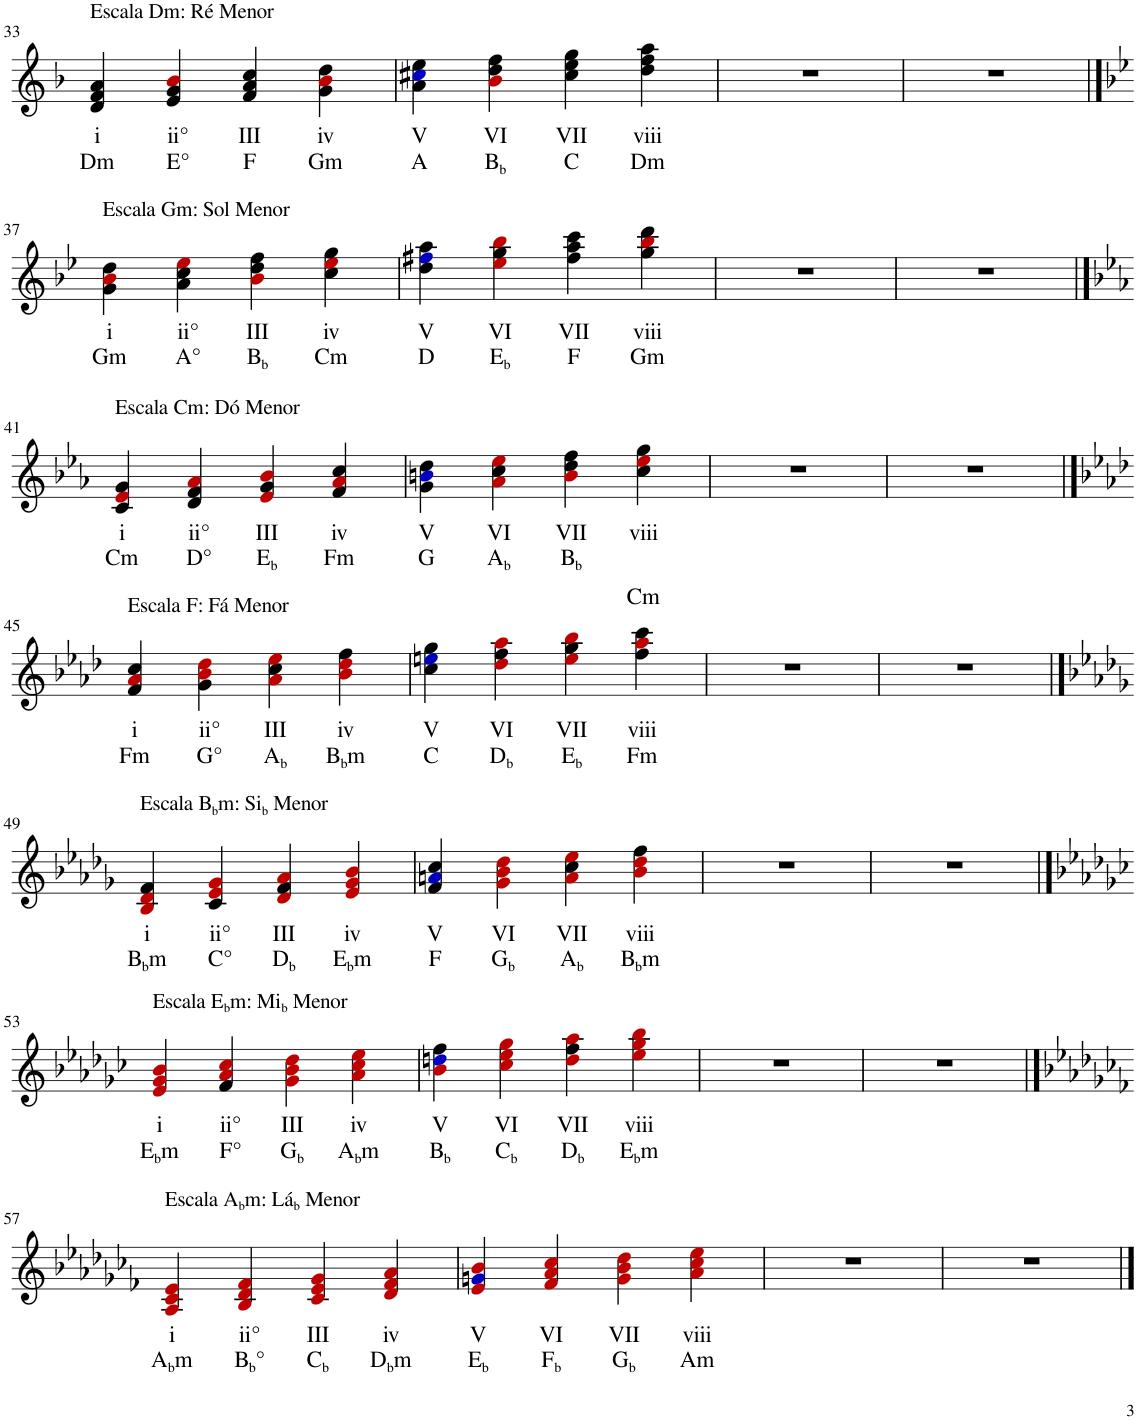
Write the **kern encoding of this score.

**kern	**text	**text
*part1	*part1	*part1
*staff1	*staff1	*staff1
*I"Piano	*	*
*I'Pno.	*	*
!!LO:PB:g=z
*clefG2	*	*
*k[b-]	*	*
*M4/4	*	*
=33	=33	=33
!LO:TX:a:t=Escala Dm&colon; Ré Menor	!	!
!	!LO:LY:b	!LO:LY:b
4d/ 4f/ 4a/	i	Dm
!	!LO:LY:b	!LO:LY:b
4e/ 4g/ 4b-i/	ii°	E°
!	!LO:LY:b	!LO:LY:b
4f/ 4a/ 4cc/	III	F
!	!LO:LY:b	!LO:LY:b
4g\ 4b-i\ 4dd\	iv	Gm
=34	=34	=34
!	!LO:LY:b	!LO:LY:b
4a\ 4cc#Xj\ 4ee\	V	A
!	!LO:LY:b	!LO:LY:b
4b-i\ 4dd\ 4ff\	VI	B b
!	!LO:LY:b	!LO:LY:b
4cc#\ 4ee\ 4gg\	VII	C
!	!LO:LY:b	!LO:LY:b
4dd\ 4ff\ 4aa\	viii	Dm
=35	=35	=35
1r	.	.
=36	=36	=36
1r	.	.
!!LO:LB:g=z
==37	==37	==37
*k[b-e-]	*	*
!LO:TX:a:t=Escala Gm&colon; Sol Menor	!	!
!	!LO:LY:b	!LO:LY:b
4g\ 4b-i\ 4dd\	i	Gm
!	!LO:LY:b	!LO:LY:b
4a\ 4cc\ 4ee-i\	ii°	A°
!	!LO:LY:b	!LO:LY:b
4b-i\ 4dd\ 4ff\	III	B b
!	!LO:LY:b	!LO:LY:b
4cc\ 4ee-i\ 4gg\	iv	Cm
=38	=38	=38
!	!LO:LY:b	!LO:LY:b
4dd\ 4ff#Xj\ 4aa\	V	D
!	!LO:LY:b	!LO:LY:b
4ee-i\ 4gg\ 4bb-i\	VI	E b
!	!LO:LY:b	!LO:LY:b
4ff#\ 4aa\ 4ccc\	VII	F
!	!LO:LY:b	!LO:LY:b
4gg\ 4bb-i\ 4ddd\	viii	Gm
=39	=39	=39
1r	.	.
=40	=40	=40
1r	.	.
!!LO:LB:g=z
==41	==41	==41
*k[b-e-a-]	*	*
!LO:TX:a:t=Escala Cm&colon; Dó Menor	!	!
!	!LO:LY:b	!LO:LY:b
4c/ 4e-i/ 4g/	i	Cm
!	!LO:LY:b	!LO:LY:b
4d/ 4f/ 4a-i/	ii°	D°
!	!LO:LY:b	!LO:LY:b
4e-i/ 4g/ 4b-i/	III	E b
!	!LO:LY:b	!LO:LY:b
4f/ 4a-i/ 4cc/	iv	Fm
=42	=42	=42
!	!LO:LY:b	!LO:LY:b
4g\ 4bnj\ 4dd\	V	G
!	!LO:LY:b	!LO:LY:b
4a-i\ 4cc\ 4ee-i\	VI	A b
!	!LO:LY:b	!LO:LY:b
4bi\ 4dd\ 4ff\	VII	B b
!	!LO:LY:b	!LO:LY:b
4cc\ 4ee-i\ 4gg\	viii	Cm
=43	=43	=43
1r	.	.
=44	=44	=44
1r	.	.
!!LO:LB:g=z
==45	==45	==45
*k[b-e-a-d-]	*	*
!LO:TX:a:t=Escala F&colon; Fá Menor	!	!
!	!LO:LY:b	!LO:LY:b
4f/ 4a-i/ 4cc/	i	Fm
!	!LO:LY:b	!LO:LY:b
4g\ 4b-i\ 4dd-i\	ii°	G°
!	!LO:LY:b	!LO:LY:b
4a-i\ 4cc\ 4ee-i\	III	A b
!	!LO:LY:b	!LO:LY:b
4b-i\ 4dd-i\ 4ff\	iv	B b m
=46	=46	=46
!	!LO:LY:b	!LO:LY:b
4cc\ 4eenj\ 4gg\	V	C
!	!LO:LY:b	!LO:LY:b
4dd-i\ 4ff\ 4aa-i\	VI	D b
!	!LO:LY:b	!LO:LY:b
4eei\ 4gg\ 4bb-i\	VII	E b
!	!LO:LY:b	!LO:LY:b
4ff\ 4aa-i\ 4ccc\	viii	Fm
=47	=47	=47
1r	.	.
=48	=48	=48
1r	.	.
!!LO:LB:g=z
==49	==49	==49
*k[b-e-a-d-g-]	*	*
!LO:TX:a:t=Escala B	!	!
!LO:TX:a:t=b	!	!
!LO:TX:a:t=m&colon; Si	!	!
!LO:TX:a:t=b	!	!
!LO:TX:a:t=Menor	!	!
!	!LO:LY:b	!LO:LY:b
4B-i/ 4d-i/ 4f/	i	B b m
!	!LO:LY:b	!LO:LY:b
4c/ 4e-i/ 4g-i/	ii°	C°
!	!LO:LY:b	!LO:LY:b
4d-i/ 4f/ 4a-i/	III	D b
!	!LO:LY:b	!LO:LY:b
4e-i/ 4g-i/ 4b-i/	iv	E b m
=50	=50	=50
!	!LO:LY:b	!LO:LY:b
4f/ 4anj/ 4cc/	V	F
!	!LO:LY:b	!LO:LY:b
4g-i\ 4b-i\ 4dd-i\	VI	G b
!	!LO:LY:b	!LO:LY:b
4ai\ 4cc\ 4ee-i\	VII	A b
!	!LO:LY:b	!LO:LY:b
4b-i\ 4dd-i\ 4ff\	viii	B b m
=51	=51	=51
1r	.	.
=52	=52	=52
1r	.	.
!!LO:LB:g=z
==53	==53	==53
*k[b-e-a-d-g-c-]	*	*
!LO:TX:a:t=Escala E	!	!
!LO:TX:a:t=b	!	!
!LO:TX:a:t=m&colon; Mi	!	!
!LO:TX:a:t=b	!	!
!LO:TX:a:t=Menor	!	!
!	!LO:LY:b	!LO:LY:b
4e-i/ 4g-i/ 4b-i/	i	E b m
!	!LO:LY:b	!LO:LY:b
4f/ 4a-i/ 4cc-i/	ii°	F°
!	!LO:LY:b	!LO:LY:b
4g-i\ 4b-i\ 4dd-i\	III	G b
!	!LO:LY:b	!LO:LY:b
4a-i\ 4cc-i\ 4ee-i\	iv	A b m
=54	=54	=54
!	!LO:LY:b	!LO:LY:b
4b-i\ 4ddnj\ 4ff\	V	B b
!	!LO:LY:b	!LO:LY:b
4cc-i\ 4ee-i\ 4gg-i\	VI	C b
!	!LO:LY:b	!LO:LY:b
4ddi\ 4ff\ 4aa-i\	VII	D b
!	!LO:LY:b	!LO:LY:b
4ee-i\ 4gg-i\ 4bb-i\	viii	E b m
=55	=55	=55
1r	.	.
=56	=56	=56
1r	.	.
!!LO:LB:g=z
==57	==57	==57
*k[b-e-a-d-g-c-f-]	*	*
!LO:TX:a:t=Escala A	!	!
!LO:TX:a:t=b	!	!
!LO:TX:a:t=m&colon; Lá	!	!
!LO:TX:a:t=b	!	!
!LO:TX:a:t=Menor	!	!
!	!LO:LY:b	!LO:LY:b
4A-i/ 4c-i/ 4e-i/	i	A b m
!	!LO:LY:b	!LO:LY:b
4B-i/ 4d-i/ 4f-i/	ii°	B b °
!	!LO:LY:b	!LO:LY:b
4c-i/ 4e-i/ 4g-i/	III	C b
!	!LO:LY:b	!LO:LY:b
4d-i/ 4f-i/ 4a-i/	iv	D b m
=58	=58	=58
!	!LO:LY:b	!LO:LY:b
4e-i/ 4gnj/ 4b-i/	V	E b
!	!LO:LY:b	!LO:LY:b
4f-i/ 4a-i/ 4cc-i/	VI	F b
!	!LO:LY:b	!LO:LY:b
4gi\ 4b-i\ 4dd-i\	VII	G b
!	!LO:LY:b	!LO:LY:b
4a-i\ 4cc-i\ 4ee-i\	viii	Am
=59	=59	=59
1r	.	.
=60	=60	=60
1r	.	.
==	==	==
*-	*-	*-
